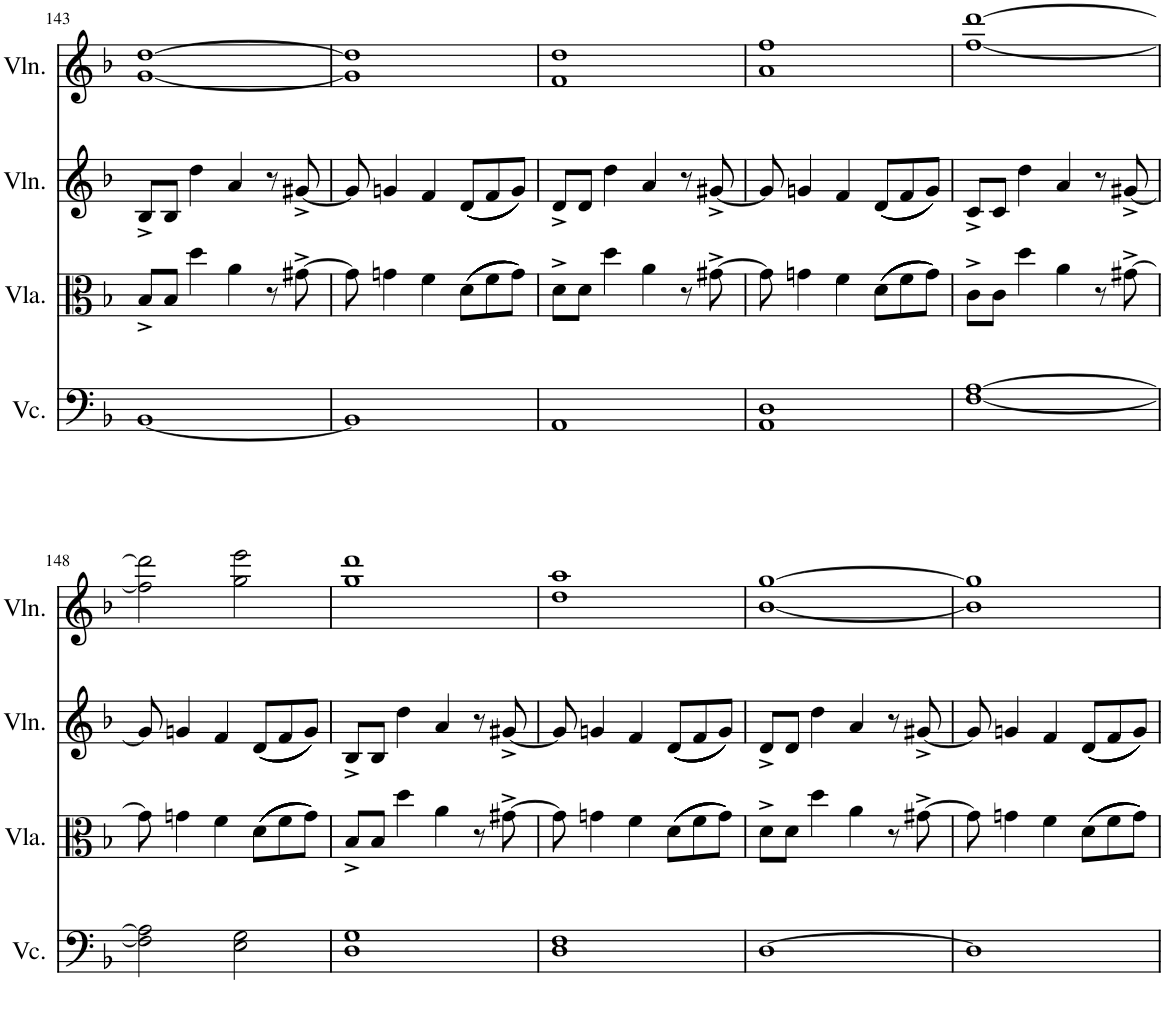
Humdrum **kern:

**kern	**kern	**kern	**kern
*part4	*part3	*part2	*part1
*staff4	*staff3	*staff2	*staff1
*I"Violoncello	*I"Viola	*I"Violin	*I"Violin
*I'Vc.	*I'Vla.	*I'Vln.	*I'Vln.
!!LO:PB:g=z
*clefF4	*clefC3	*clefG2	*clefG2
*k[b-]	*k[b-]	*k[b-]	*k[b-]
*M2/2	*M2/2	*M2/2	*M2/2
*met(c|)	*met(c|)	*met(c|)	*met(c|)
=143	=143	=143	=143
[1BB-	8B-^/L	8B-^/L	[1g [1dd
.	8B-/J	8B-/J	.
.	4dd\	4dd\	.
.	4a\	4a/	.
.	8r	8r	.
.	[8g#X^\	[8g#X^/	.
=144	=144	=144	=144
1BB-]	8g#\]	8g#/]	1g] 1dd]
.	4gn\	4gn/	.
.	4f\	4f/	.
.	(((((8d\L	(((((8d/L	.
.	8f\	8f/	.
.	8g\J)))))	8g/J)))))	.
=145	=145	=145	=145
1AA	8d^\L	8d^/L	1f 1dd
.	8d\J	8d/J	.
.	4dd\	4dd\	.
.	4a\	4a/	.
.	8r	8r	.
.	[8g#X^\	[8g#X^/	.
=146	=146	=146	=146
1AA 1D	8g#\]	8g#/]	1a 1ff
.	4gn\	4gn/	.
.	4f\	4f/	.
.	(((((8d\L	(((((8d/L	.
.	8f\	8f/	.
.	8g\J)))))	8g/J)))))	.
=147	=147	=147	=147
[1F [1A	8c^\L	8c^/L	[1ff [1ddd
.	8c\J	8c/J	.
.	4dd\	4dd\	.
.	4a\	4a/	.
.	8r	8r	.
.	[8g#X^\	[8g#X^/	.
!!LO:LB:g=z
=148	=148	=148	=148
2F\] 2A\]	8g#\]	8g#/]	2ff\] 2ddd\]
.	4gn\	4gn/	.
.	4f\	4f/	.
2E\ 2G\	.	.	2gg\ 2eee\
.	(((((8d\L	(((((8d/L	.
.	8f\	8f/	.
.	8g\J)))))	8g/J)))))	.
=149	=149	=149	=149
1D 1G	8B-^/L	8B-^/L	1gg 1ddd
.	8B-/J	8B-/J	.
.	4dd\	4dd\	.
.	4a\	4a/	.
.	8r	8r	.
.	[8g#X^\	[8g#X^/	.
=150	=150	=150	=150
1D 1F	8g#\]	8g#/]	1dd 1aa
.	4gn\	4gn/	.
.	4f\	4f/	.
.	(((((8d\L	(((((8d/L	.
.	8f\	8f/	.
.	8g\J)))))	8g/J)))))	.
=151	=151	=151	=151
[1D	8d^\L	8d^/L	[1b- [1gg
.	8d\J	8d/J	.
.	4dd\	4dd\	.
.	4a\	4a/	.
.	8r	8r	.
.	[8g#X^\	[8g#X^/	.
=152	=152	=152	=152
1D]	8g#\]	8g#/]	1b-] 1gg]
.	4gn\	4gn/	.
.	4f\	4f/	.
.	(((((8d\L	(((((8d/L	.
.	8f\	8f/	.
.	8g\J)))))	8g/J)))))	.
=	=	=	=
*-	*-	*-	*-
